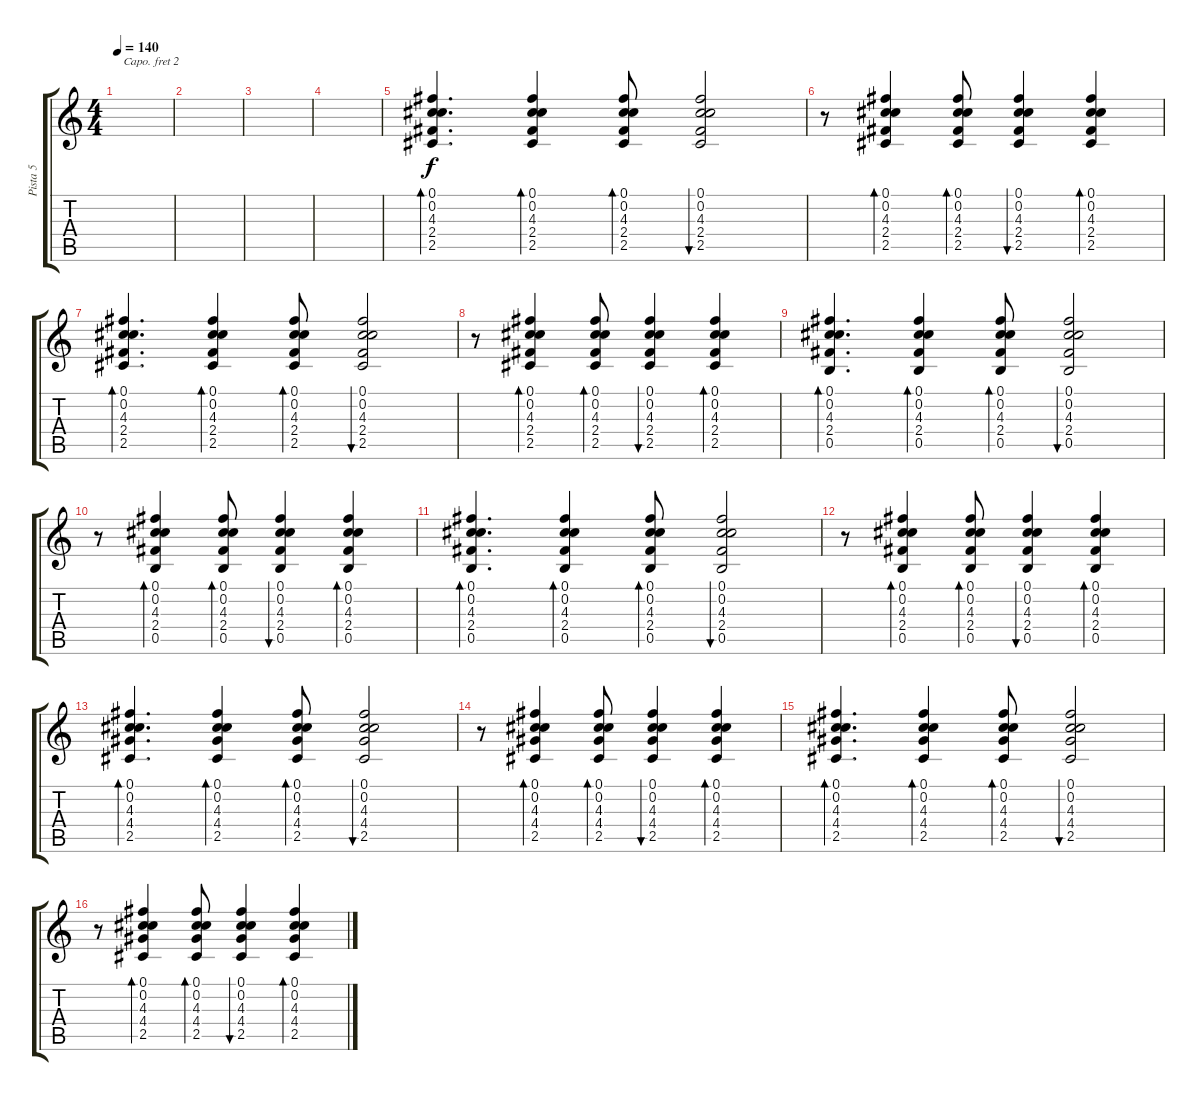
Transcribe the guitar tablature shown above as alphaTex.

\track ("Pista 5" "Pista 5") {instrument acousticguitarsteel}
\staff {score tabs}
\capo 2
\tuning (E4 B3 G3 D3 A2 E2) {hide}
\ts (4 4)
\tempo 140
\clef g2
\ks c
|
|
|
|
(0.1 0.2 4.3 2.4 2.5).4{d bd 60} (0.1 0.2 4.3 2.4 2.5).4{bd 60} (0.1 0.2 4.3 2.4 2.5).8{bd 60} (0.1 0.2 4.3 2.4 2.5).2{bu 60} |
r.8 (0.1 0.2 4.3 2.4 2.5).4{bd 60} (0.1 0.2 4.3 2.4 2.5).8{bd 60} (0.1 0.2 4.3 2.4 2.5).4{bu 60} (0.1 0.2 4.3 2.4 2.5).4{bd 60} |
(0.1 0.2 4.3 2.4 2.5).4{d bd 60} (0.1 0.2 4.3 2.4 2.5).4{bd 60} (0.1 0.2 4.3 2.4 2.5).8{bd 60} (0.1 0.2 4.3 2.4 2.5).2{bu 60} |
r.8 (0.1 0.2 4.3 2.4 2.5).4{bd 60} (0.1 0.2 4.3 2.4 2.5).8{bd 60} (0.1 0.2 4.3 2.4 2.5).4{bu 60} (0.1 0.2 4.3 2.4 2.5).4{bd 60} |
(0.1 0.2 4.3 2.4 0.5).4{d bd 60} (0.1 0.2 4.3 2.4 0.5).4{bd 60} (0.1 0.2 4.3 2.4 0.5).8{bd 60} (0.1 0.2 4.3 2.4 0.5).2{bu 60} |
r.8 (0.1 0.2 4.3 2.4 0.5).4{bd 60} (0.1 0.2 4.3 2.4 0.5).8{bd 60} (0.1 0.2 4.3 2.4 0.5).4{bu 60} (0.1 0.2 4.3 2.4 0.5).4{bd 60} |
(0.1 0.2 4.3 2.4 0.5).4{d bd 60} (0.1 0.2 4.3 2.4 0.5).4{bd 60} (0.1 0.2 4.3 2.4 0.5).8{bd 60} (0.1 0.2 4.3 2.4 0.5).2{bu 60} |
r.8 (0.1 0.2 4.3 2.4 0.5).4{bd 60} (0.1 0.2 4.3 2.4 0.5).8{bd 60} (0.1 0.2 4.3 2.4 0.5).4{bu 60} (0.1 0.2 4.3 2.4 0.5).4{bd 60} |
(0.1 0.2 4.3 4.4 2.5).4{d bd 60} (0.1 0.2 4.3 4.4 2.5).4{bd 60} (0.1 0.2 4.3 4.4 2.5).8{bd 60} (0.1 0.2 4.3 4.4 2.5).2{bu 60} |
r.8 (0.1 0.2 4.3 4.4 2.5).4{bd 60} (0.1 0.2 4.3 4.4 2.5).8{bd 60} (0.1 0.2 4.3 4.4 2.5).4{bu 60} (0.1 0.2 4.3 4.4 2.5).4{bd 60} |
(0.1 0.2 4.3 4.4 2.5).4{d bd 60} (0.1 0.2 4.3 4.4 2.5).4{bd 60} (0.1 0.2 4.3 4.4 2.5).8{bd 60} (0.1 0.2 4.3 4.4 2.5).2{bu 60} |
r.8 (0.1 0.2 4.3 4.4 2.5).4{bd 60} (0.1 0.2 4.3 4.4 2.5).8{bd 60} (0.1 0.2 4.3 4.4 2.5).4{bu 60} (0.1 0.2 4.3 4.4 2.5).4{bd 60}
